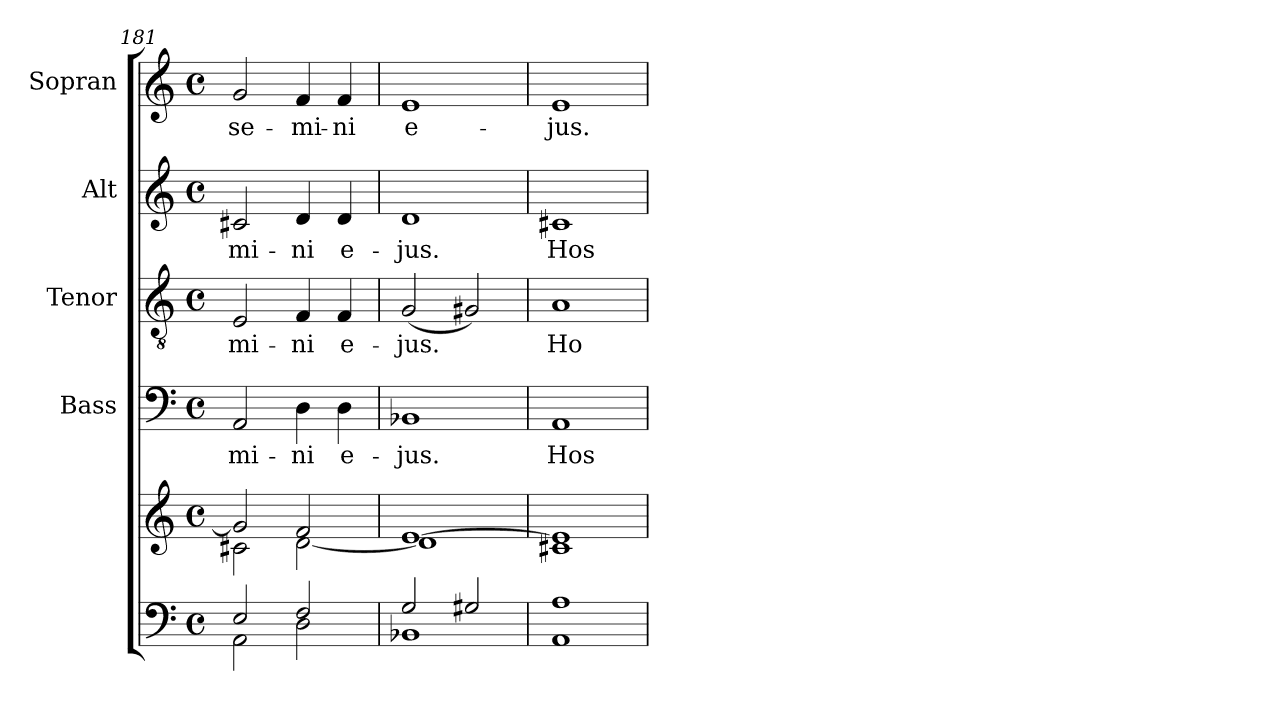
**kern	**kern	**kern	**text	**kern	**text	**kern	**text	**kern	**text
*part5	*part5	*part4	*part4	*part3	*part3	*part2	*part2	*part1	*part1
*staff6	*staff5	*staff4	*staff4	*staff3	*staff3	*staff2	*staff2	*staff1	*staff1
*	*	*I"Bass	*	*I"Tenor	*	*I"Alt	*	*I"Sopran	*
*	*	*I'B.	*	*I'T.	*	*I'A.	*	*I'S.	*
*clefF4	*clefG2	*clefF4	*	*clefGv2	*	*clefG2	*	*clefG2	*
*k[]	*k[]	*k[]	*	*k[]	*	*k[]	*	*k[]	*
*C:	*C:	*C:	*	*C:	*	*C:	*	*C:	*
*M4/4	*M4/4	*M4/4	*	*M4/4	*	*M4/4	*	*M4/4	*
*met(c)	*met(c)	*met(c)	*	*met(c)	*	*met(c)	*	*met(c)	*
=181	=181	=181	=181	=181	=181	=181	=181	=181	=181
*^	*^	*	*	*	*	*	*	*	*
!	!	!	!	!	!LO:LY:b	!	!LO:LY:b	!	!LO:LY:b	!	!LO:LY:b
2E/	2AA\	2g/]	2c#X\	2AA/	-mi-	2E/	-mi-	2c#X/	-mi-	2g/	se-
!	!	!	!	!	!LO:LY:b	!	!LO:LY:b	!	!LO:LY:b	!	!LO:LY:b
2F/	2D\	2f/	[<2d\	4D\	-ni	4F/	-ni	4d/	-ni	4f/	-mi-
!	!	!	!	!	!LO:LY:b	!	!LO:LY:b	!	!LO:LY:b	!	!LO:LY:b
.	.	.	.	4D\	e-	4F/	e-	4d/	e-	4f/	-ni
=182	=182	=182	=182	=182	=182	=182	=182	=182	=182	=182	=182
!	!	!	!	!	!LO:LY:b	!	!LO:LY:b	!	!LO:LY:b	!	!LO:LY:b
2G/	1BB-X	[>1e	1d]	1BB-X	-jus.	(<2G/	-jus.	1d	-jus.	1e	e-
2G#X/	.	.	.	.	.	2G#X/)	.	.	.	.	.
=183	=183	=183	=183	=183	=183	=183	=183	=183	=183	=183	=183
!	!	!	!	!	!LO:LY:b	!	!LO:LY:b	!	!LO:LY:b	!	!LO:LY:b
1A	1AA	1e]	1c#X	1AA	Hos-	1A	Ho-	1c#X	Hos-	1e	-jus.
*v	*v	*	*	*	*	*	*	*	*	*	*
*	*v	*v	*	*	*	*	*	*	*	*
=	=	=	=	=	=	=	=	=	=
*-	*-	*-	*-	*-	*-	*-	*-	*-	*-
